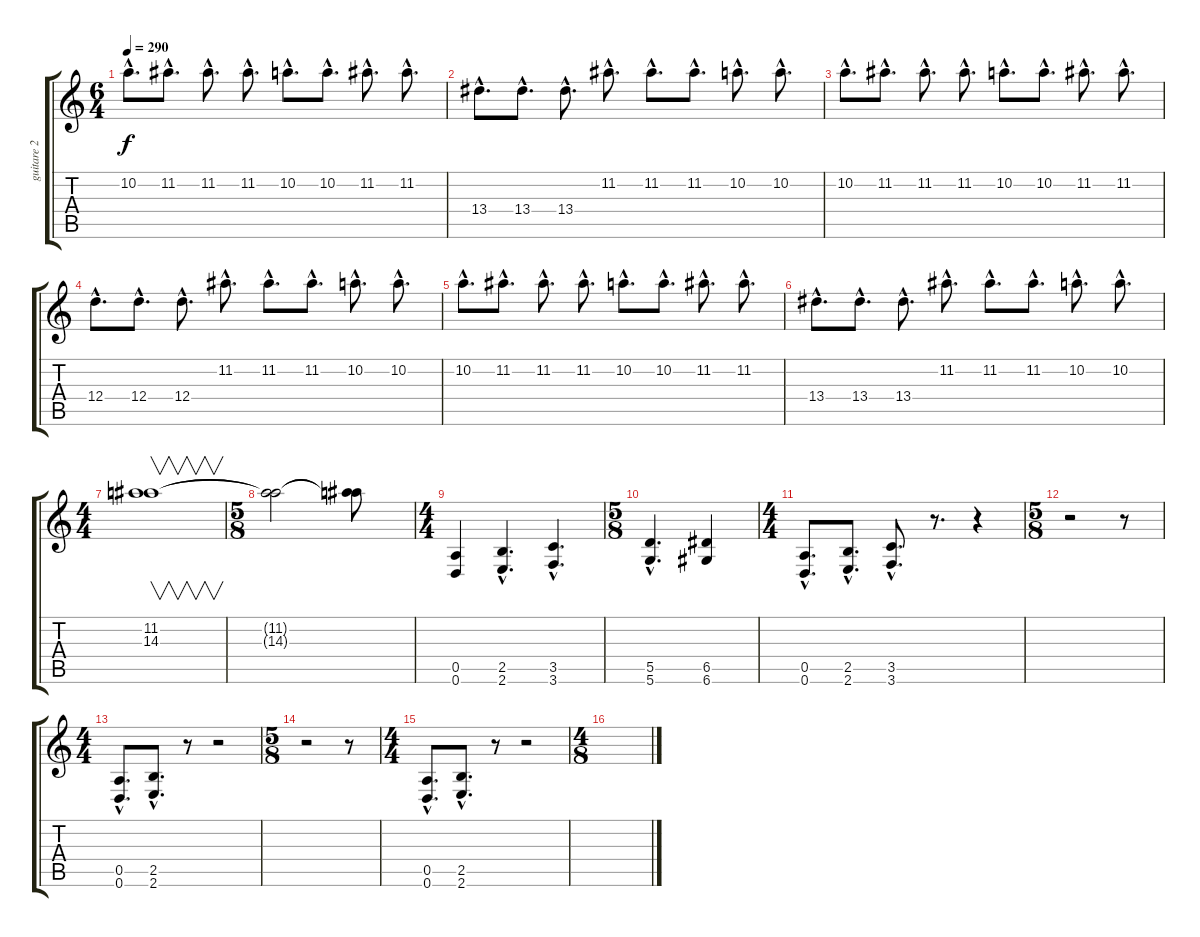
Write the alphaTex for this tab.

\track ("guitare 2" "guitare 2") {instrument distortionguitar}
\staff {score tabs}
\tuning (E4 B3 G3 D3 A2 D2) {hide}
\ts (6 4)
\tempo 290
\clef g2
\ks c
10.2{hac}.8{d dy f} 11.2{hac}.8{d} 11.2{hac}.8{d} 11.2{hac}.8{d} 10.2{hac}.8{d} 10.2{hac}.8{d} 11.2{hac}.8{d} 11.2{hac}.8{d} |
13.4{hac}.8{d} 13.4{hac}.8{d} 13.4{hac}.8{d} 11.2{hac}.8{d} 11.2{hac}.8{d} 11.2{hac}.8{d} 10.2{hac}.8{d} 10.2{hac}.8{d} |
10.2{hac}.8{d} 11.2{hac}.8{d} 11.2{hac}.8{d} 11.2{hac}.8{d} 10.2{hac}.8{d} 10.2{hac}.8{d} 11.2{hac}.8{d} 11.2{hac}.8{d} |
12.4{hac}.8{d} 12.4{hac}.8{d} 12.4{hac}.8{d} 11.2{hac}.8{d} 11.2{hac}.8{d} 11.2{hac}.8{d} 10.2{hac}.8{d} 10.2{hac}.8{d} |
10.2{hac}.8{d} 11.2{hac}.8{d} 11.2{hac}.8{d} 11.2{hac}.8{d} 10.2{hac}.8{d} 10.2{hac}.8{d} 11.2{hac}.8{d} 11.2{hac}.8{d} |
13.4{hac}.8{d} 13.4{hac}.8{d} 13.4{hac}.8{d} 11.2{hac}.8{d} 11.2{hac}.8{d} 11.2{hac}.8{d} 10.2{hac}.8{d} 10.2{hac}.8{d} |
\ts (4 4)
(11.2 14.3).1{v} |
\ts (5 8)
(11.2{t} 14.3{t}).2 (11.2{t} 14.3{t}).8 |
\ts (4 4)
(0.5 0.6).4 (2.5{hac} 2.6{hac}).4{d} (3.5{hac} 3.6{hac}).4{d} |
\ts (5 8)
(5.5{hac} 5.6{hac}).4{d} (6.5 6.6).4 |
\ts (4 4)
(0.5{hac} 0.6{hac}).8{d} (2.5{hac} 2.6{hac}).8{d} (3.5{hac} 3.6{hac}).8{d} r.8{d} r.4 |
\ts (5 8)
r.2 r.8 |
\ts (4 4)
(0.5{hac} 0.6{hac}).8{d} (2.5{hac} 2.6{hac}).8{d} r.8 r.2 |
\ts (5 8)
r.2 r.8 |
\ts (4 4)
(0.5{hac} 0.6{hac}).8{d} (2.5{hac} 2.6{hac}).8{d} r.8 r.2 |
\ts (4 8)
